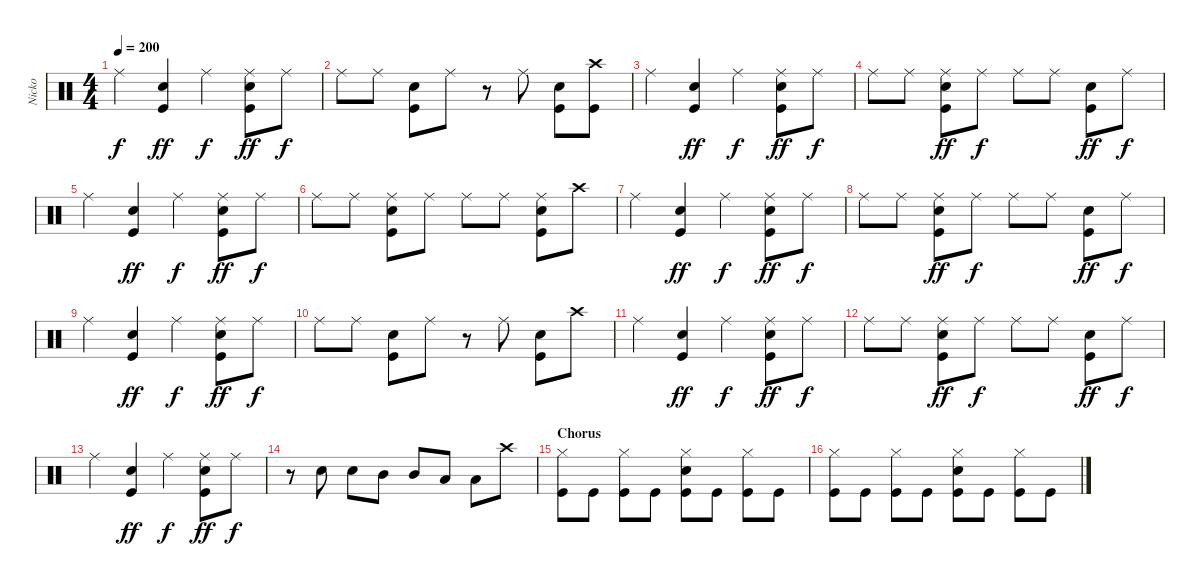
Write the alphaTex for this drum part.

\track ("Nicko" "Nicko") {instrument percussion}
\staff {score}
\articulation defaults
\ts (4 4)
\tempo 200
\clef neutral
\ks c "Ride (middle)".4{dy f}
("Electric Snare (hit)" "Kick (hit)").4{dy ff} "Ride (middle)".4{dy f} ("Ride (middle)" "Electric Snare (hit)" "Kick (hit)").8{dy ff} "Ride (middle)".8{dy f} |
"Ride (middle)".8 "Ride (middle)".8 ("Electric Snare (hit)" "Kick (hit)").8 "Ride (middle)".8 r.8 "Ride (middle)".8 ("Electric Snare (hit)" "Kick (hit)").8 ("Crash high (hit)" "Kick (hit)").8 |
"Ride (middle)".4 ("Electric Snare (hit)" "Kick (hit)").4{dy ff} "Ride (middle)".4{dy f} ("Ride (middle)" "Electric Snare (hit)" "Kick (hit)").8{dy ff} "Ride (middle)".8{dy f} |
"Ride (middle)".8 "Ride (middle)".8 ("Ride (middle)" "Electric Snare (hit)" "Kick (hit)").8{dy ff} "Ride (middle)".8{dy f} "Ride (middle)".8 "Ride (middle)".8 ("Electric Snare (hit)" "Kick (hit)").8{dy ff} "Ride (middle)".8{dy f} |
"Ride (middle)".4 ("Electric Snare (hit)" "Kick (hit)").4{dy ff} "Ride (middle)".4{dy f} ("Ride (middle)" "Electric Snare (hit)" "Kick (hit)").8{dy ff} "Ride (middle)".8{dy f} |
"Ride (middle)".8 "Ride (middle)".8 ("Ride (middle)" "Electric Snare (hit)" "Kick (hit)").8 "Ride (middle)".8 "Ride (middle)".8 "Ride (middle)".8 ("Ride (middle)" "Electric Snare (hit)" "Kick (hit)").8 "Crash high (hit)".8 |
"Ride (middle)".4 ("Electric Snare (hit)" "Kick (hit)").4{dy ff} "Ride (middle)".4{dy f} ("Ride (middle)" "Electric Snare (hit)" "Kick (hit)").8{dy ff} "Ride (middle)".8{dy f} |
"Ride (middle)".8 "Ride (middle)".8 ("Ride (middle)" "Electric Snare (hit)" "Kick (hit)").8{dy ff} "Ride (middle)".8{dy f} "Ride (middle)".8 "Ride (middle)".8 ("Electric Snare (hit)" "Kick (hit)").8{dy ff} "Ride (middle)".8{dy f} |
"Ride (middle)".4 ("Electric Snare (hit)" "Kick (hit)").4{dy ff} "Ride (middle)".4{dy f} ("Ride (middle)" "Electric Snare (hit)" "Kick (hit)").8{dy ff} "Ride (middle)".8{dy f} |
"Ride (middle)".8 "Ride (middle)".8 ("Electric Snare (hit)" "Kick (hit)").8 "Ride (middle)".8 r.8 "Ride (middle)".8 ("Electric Snare (hit)" "Kick (hit)").8 "Crash high (hit)".8 |
"Ride (middle)".4 ("Electric Snare (hit)" "Kick (hit)").4{dy ff} "Ride (middle)".4{dy f} ("Ride (middle)" "Electric Snare (hit)" "Kick (hit)").8{dy ff} "Ride (middle)".8{dy f} |
"Ride (middle)".8 "Ride (middle)".8 ("Ride (middle)" "Electric Snare (hit)" "Kick (hit)").8{dy ff} "Ride (middle)".8{dy f} "Ride (middle)".8 "Ride (middle)".8 ("Electric Snare (hit)" "Kick (hit)").8{dy ff} "Ride (middle)".8{dy f} |
"Ride (middle)".4 ("Electric Snare (hit)" "Kick (hit)").4{dy ff} "Ride (middle)".4{dy f} ("Ride (middle)" "Electric Snare (hit)" "Kick (hit)").8{dy ff} "Ride (middle)".8{dy f} |
r.8 "Electric Snare (hit)".8 "Electric Snare (hit)".8 "Mid Tom (hit)".8 "Mid Tom (hit)".8 "Low Floor Tom (hit)".8 "Low Floor Tom (hit)".8 "Crash high (hit)".8 |
\section ("" "Chorus")
("Hi-Hat (closed)" "Kick (hit)").8 "Kick (hit)".8 ("Hi-Hat (closed)" "Kick (hit)").8 "Kick (hit)".8 ("Hi-Hat (closed)" "Electric Snare (hit)" "Kick (hit)").8 "Kick (hit)".8 ("Hi-Hat (closed)" "Kick (hit)").8 "Kick (hit)".8 |
("Hi-Hat (closed)" "Kick (hit)").8 "Kick (hit)".8 ("Hi-Hat (closed)" "Kick (hit)").8 "Kick (hit)".8 ("Hi-Hat (closed)" "Electric Snare (hit)" "Kick (hit)").8 "Kick (hit)".8 ("Hi-Hat (closed)" "Kick (hit)").8 "Kick (hit)".8
